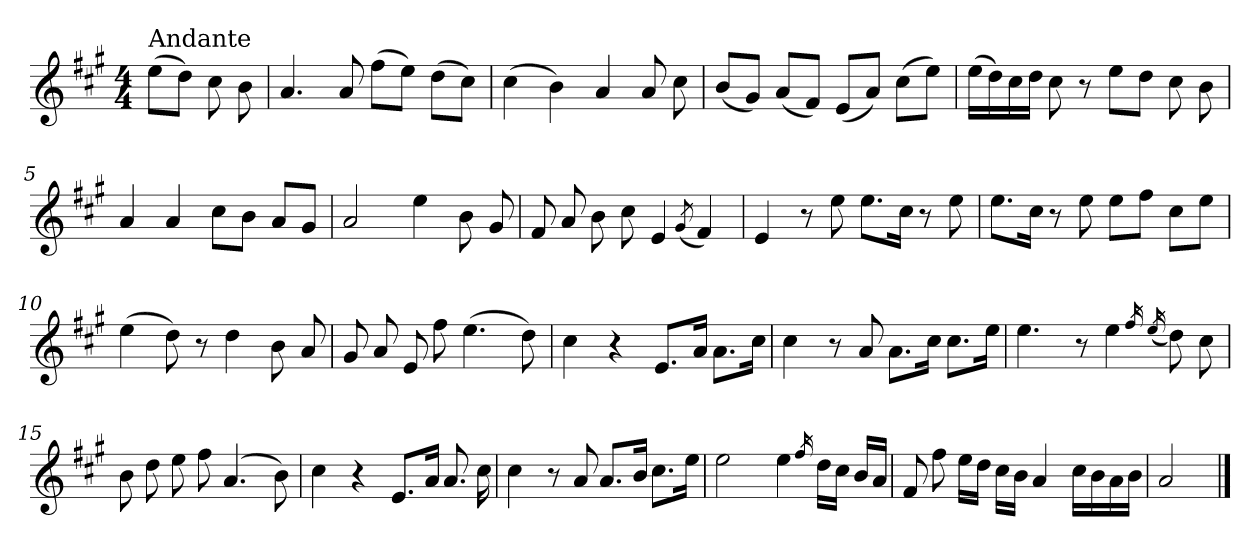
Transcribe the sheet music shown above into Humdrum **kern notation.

**kern
*part1
*staff1
*clefG2
*k[f#c#g#]
*A:
*M4/4
=
!LO:TX:a:t=Andante
(>8ee\L
8dd\J)
8cc#\
8b\
=1
4.a/
8a/
(>8ff#\L
8ee\J)
(>8dd\L
8cc#\J)
=2
(>4cc#\
4b\)
4a/
8a/
8cc#\
=3
(<8b/L
8g#/J)
(<8a/L
8f#/J)
(<8e/L
8a/J)
(>8cc#\L
8ee\J)
=4
(>16ee\LL
16dd\)
16cc#\
16dd\JJ
8cc#\
8r
8ee\L
8dd\J
8cc#\
8b\
!!LO:LB:g=z
=5
4a/
4a/
8cc#\L
8b\J
8a/L
8g#/J
=6
2a/
4ee\
8b\
8g#/
=7
8f#/
8a/
8b\
8cc#\
4e/
(<8qg#/
4f#/)
=8
4e/
8r
8ee\
8.ee\L
16cc#\Jk
8r
8ee\
=9
8.ee\L
16cc#\Jk
8r
8ee\
8ee\L
8ff#\J
8cc#\L
8ee\J
!!LO:LB:g=z
=10
(>4ee\
8dd\)
8r
4dd\
8b\
8a/
=11
8g#/
8a/
8e/
8ff#\
(>4.ee\
8dd\)
=12
4cc#\
4r
8.e/L
16a/Jk
8.a\L
16cc#\Jk
=13
4cc#\
8r
8a/
8.a\L
16cc#\Jk
8.cc#\L
16ee\Jk
=14
4.ee\
8r
4ee\
16qff#/
(<16qee/
8dd\)
8cc#\
!!LO:LB:g=z
=15
8b\
8dd\
8ee\
8ff#\
(>4.a/
8b\)
=16
4cc#\
4r
8.e/L
16a/Jk
8.a/
16cc#\
=17
4cc#\
8r
8a/
8.a/L
16b/Jk
8.cc#\L
16ee\Jk
=18
2ee\
4ee\
(<16qff#/
16dd\LL
16cc#\JJ
16b/LL
16a/JJ
!!LO:LB:g=z
=19
8f#/
8ff#\
16ee\LL
16dd\JJ
16cc#\LL
16b\JJ
4a/
16cc#\LL
16b\
16a\
16b\JJ
=20
2a/
==
*-
